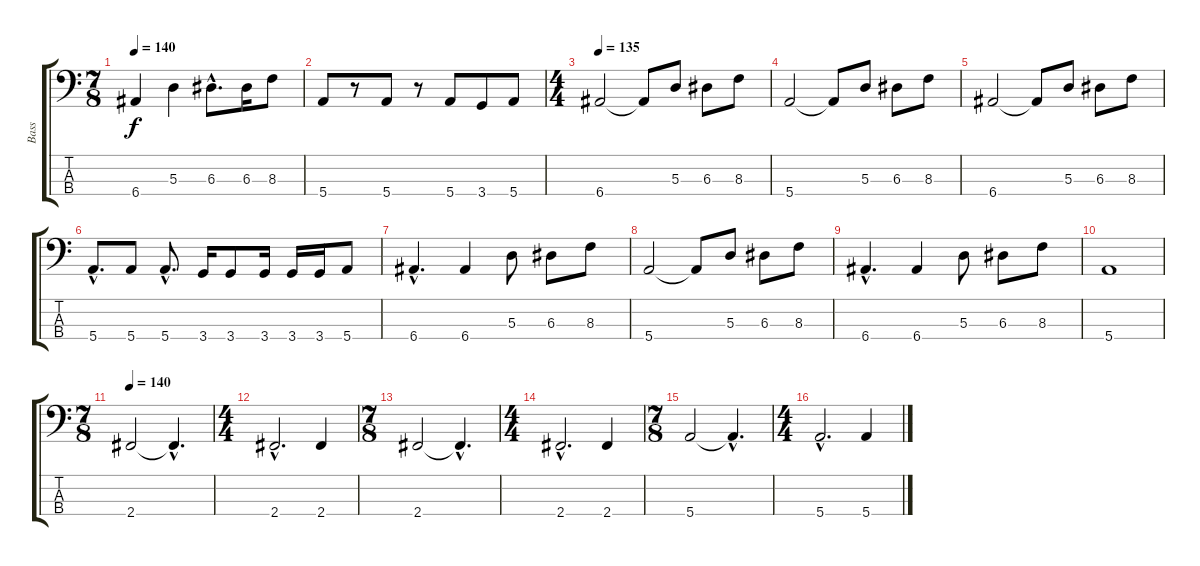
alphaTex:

\track ("Bass" "Bass") {instrument electricbasspick}
\staff {score tabs}
\tuning (G2 D2 A1 E1) {hide}
\ts (7 8)
\tempo 140
\clef f4
\ks c
6.4.4{dy f} 5.3.4 6.3{hac}.8{d} 6.3.16 8.3.8 |
5.4.8 r.8 5.4.8 r.8 5.4.8 3.4.8 5.4.8 |
\ts (4 4)
\tempo 135
6.4.2 6.4{t}.8 5.3.8 6.3.8 8.3.8 |
5.4.2 5.4{t}.8 5.3.8 6.3.8 8.3.8 |
6.4.2 6.4{t}.8 5.3.8 6.3.8 8.3.8 |
5.4{hac}.8{d} 5.4.8 5.4{hac}.8{d} 3.4.16 3.4.8 3.4.16 3.4.16 3.4.16 5.4.8 |
6.4{hac}.4{d} 6.4.4 5.3.8 6.3.8 8.3.8 |
5.4.2 5.4{t}.8 5.3.8 6.3.8 8.3.8 |
6.4{hac}.4{d} 6.4.4 5.3.8 6.3.8 8.3.8 |
5.4.1 |
\ts (7 8)
\tempo 140
2.4.2 2.4{hac t}.4{d} |
\ts (4 4)
2.4{hac}.2{d} 2.4.4 |
\ts (7 8)
2.4.2 2.4{hac t}.4{d} |
\ts (4 4)
2.4{hac}.2{d} 2.4.4 |
\ts (7 8)
5.4.2 5.4{hac t}.4{d} |
\ts (4 4)
5.4{hac}.2{d} 5.4.4
